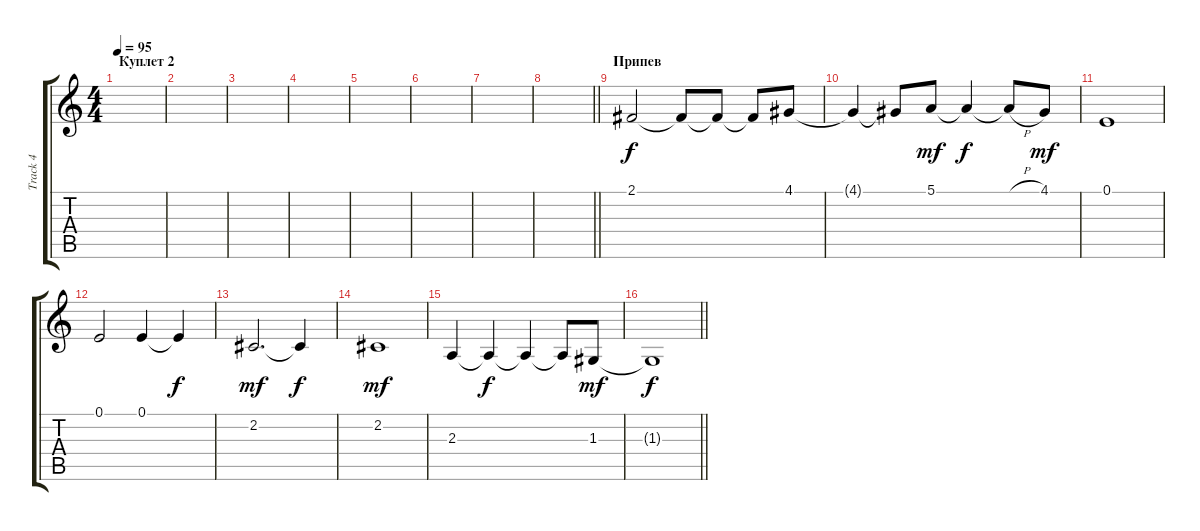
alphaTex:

\track ("Track 4" "Track 4") {instrument viola}
\staff {score tabs}
\tuning (E4 B3 G3 D3 A2 E2) {hide}
\ts (4 4)
\section ("" "Куплет 2")
\tempo 95
\clef g2
\ks c
|
|
|
|
|
|
|
\barLineRight lightlight
|
\section ("" "Припев")
2.1.2{volume 7} 2.1{t}.8 2.1{t}.8{volume 2} 2.1{t}.8 4.1.8{volume 8} |
4.1{t}.4 4.1{t}.8{volume 6} 5.1.8{dy mf volume 8} 5.1{t}.4{dy f} 5.1{h t}.8 4.1.8{dy mf volume 6} |
0.1.1{volume 3} |
0.1.2 0.1.4{volume 6} 0.1{t}.4{dy f volume 3} |
2.2.2{d dy mf volume 6} 2.2{t}.4{dy f volume 4} |
2.2.1{dy mf volume 8} |
2.3.4{volume 4} 2.3{t}.4{dy f} 2.3{t}.4 2.3{t}.8 1.3.8{dy mf volume 7} |
\barLineRight lightlight
1.3{t}.1{dy f volume 7}
